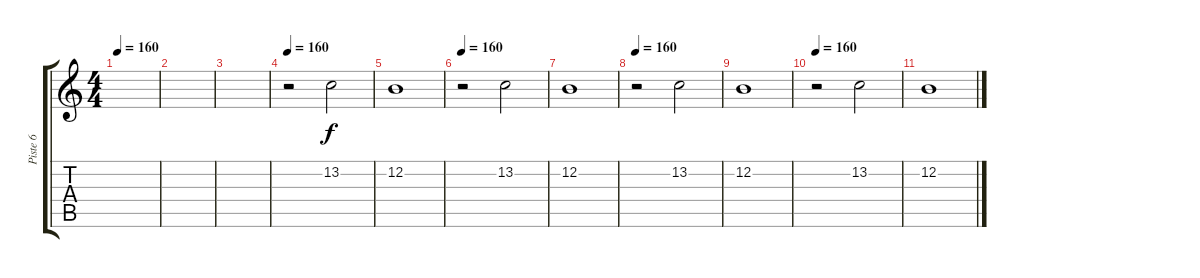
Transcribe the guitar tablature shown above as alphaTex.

\track ("Piste 6" "Piste 6") {instrument altosax}
\staff {score tabs}
\tuning (E4 B3 G3 D3 A2 E2) {hide}
\ts (4 4)
\tempo 160
\clef g2
\ks c
|
|
|
\tempo 160
r.2 13.2.2 |
12.2.1 |
\tempo 160
r.2 13.2.2 |
12.2.1 |
\tempo 160
r.2 13.2.2 |
12.2.1 |
\tempo 160
r.2 13.2.2 |
12.2.1
